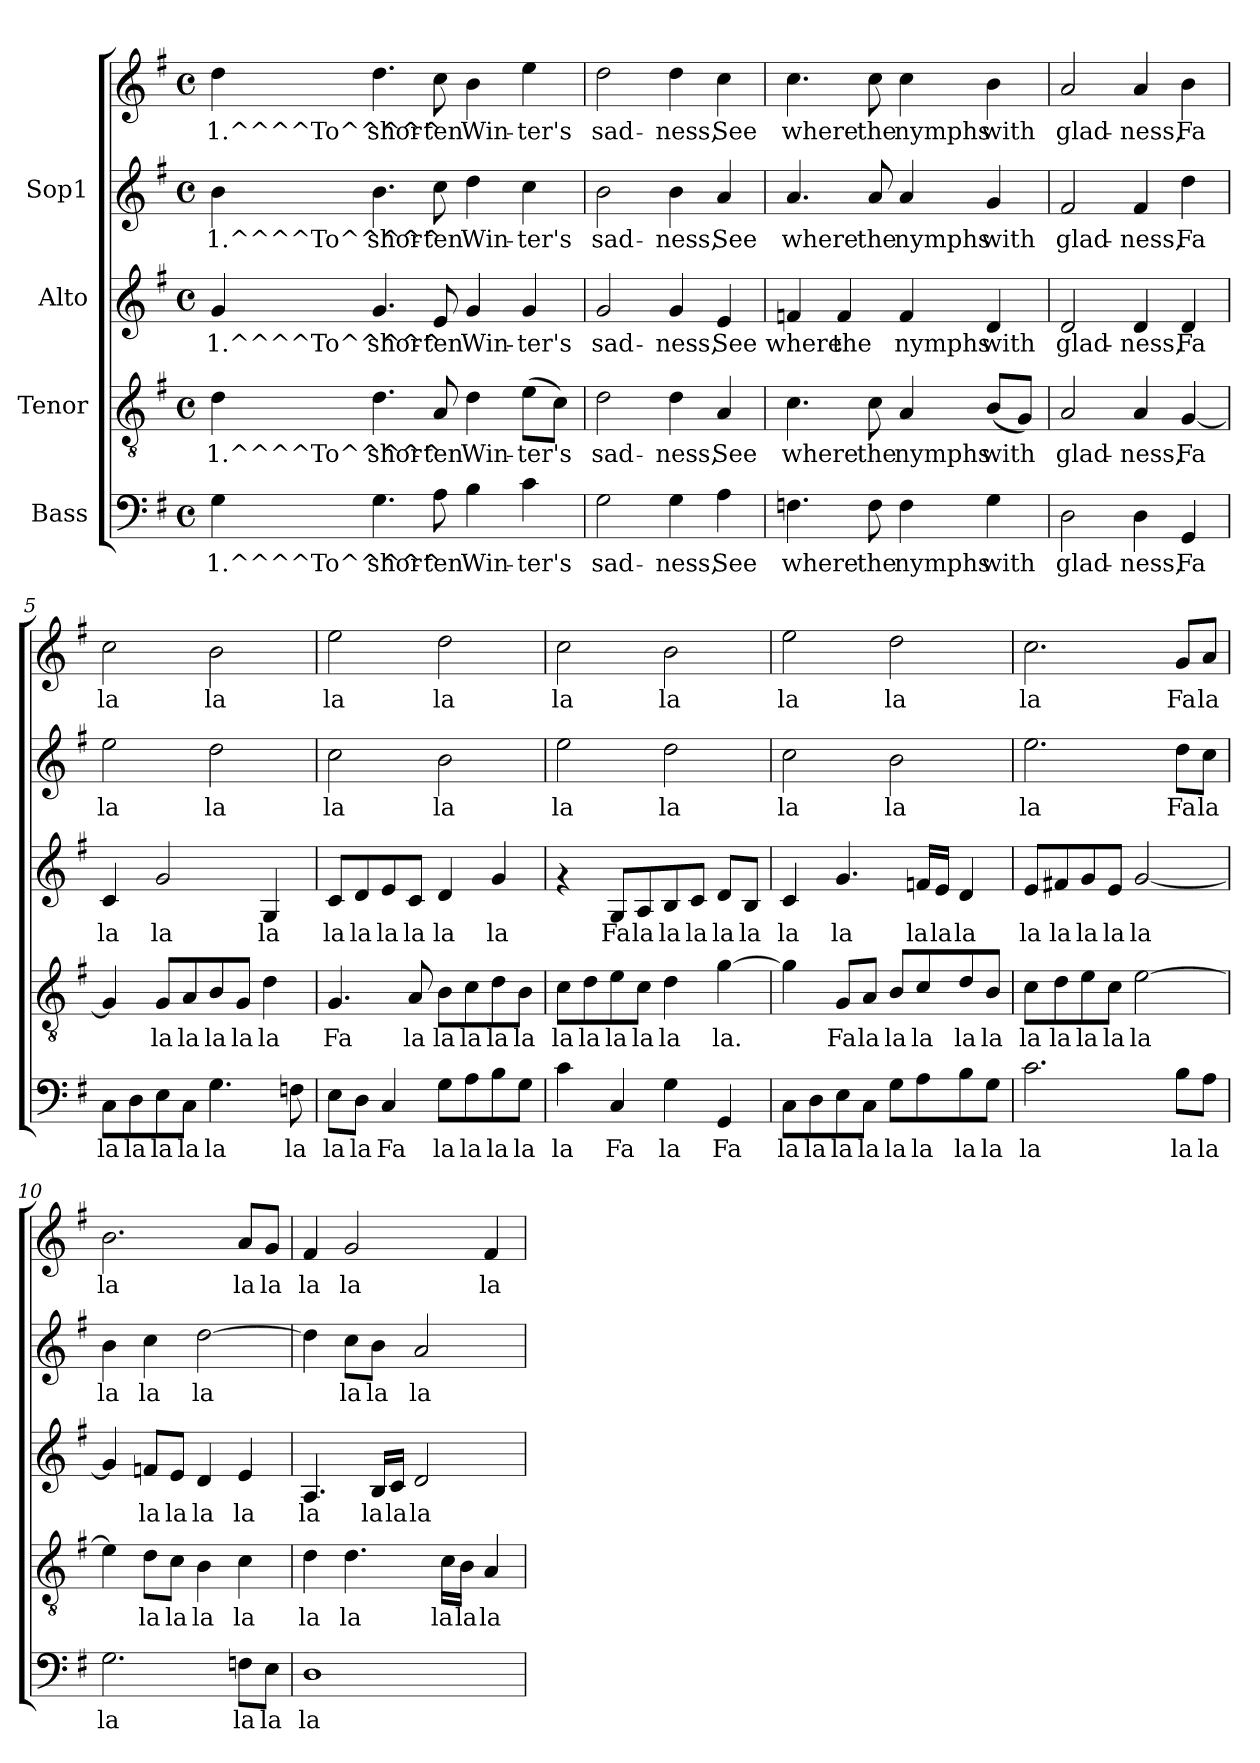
**kern	**text	**kern	**text	**kern	**text	**kern	**text	**kern	**text
*part4	*part4	*part3	*part3	*part2	*part2	*part1	*part1	*part1	*part1
*staff5	*staff5	*staff4	*staff4	*staff3	*staff3	*staff2	*staff2	*staff1	*staff1
*I"Bass	*	*I"Tenor	*	*I"Alto	*	*I"Sop1	*	*	*
!!LO:PB:g=z
*stria5	*	*stria5	*	*stria5	*	*stria5	*	*stria5	*
*clefF4	*	*clefGv2	*	*clefG2	*	*clefG2	*	*clefG2	*
*k[f#]	*	*k[f#]	*	*k[f#]	*	*k[f#]	*	*k[f#]	*
*G:	*	*G:	*	*G:	*	*G:	*	*G:	*
*M4/4	*	*M4/4	*	*M4/4	*	*M4/4	*	*M4/4	*
*met(c)	*	*met(c)	*	*met(c)	*	*met(c)	*	*met(c)	*
*MM160	*	*MM160	*	*MM160	*	*MM160	*	*MM160	*
=1	=1	=1	=1	=1	=1	=1	=1	=1	=1
!	!LO:LY:b:cj	!	!LO:LY:b:cj	!	!LO:LY:b:cj	!	!LO:LY:b:cj	!	!LO:LY:b:cj
4G\	1.^^^^To^^^^^	4d\	1.^^^^To^^^^^	4g/	1.^^^^To^^^^^	4b\	1.^^^^To^^^^^	4dd\	1.^^^^To^^^^^
!	!LO:LY:b:cj	!	!LO:LY:b:cj	!	!LO:LY:b:cj	!	!LO:LY:b:cj	!	!LO:LY:b:cj
4.G\	shor-	4.d\	shor-	4.g/	shor-	4.b\	shor-	4.dd\	shor-
!	!LO:LY:b:cj	!	!LO:LY:b:cj	!	!LO:LY:b:cj	!	!LO:LY:b:cj	!	!LO:LY:b:cj
8A\	-ten	8A/	-ten	8e/	-ten	8cc\	-ten	8cc\	-ten
!	!LO:LY:b:cj	!	!LO:LY:b:cj	!	!LO:LY:b:cj	!	!LO:LY:b:cj	!	!LO:LY:b:cj
4B\	Win-	4d\	Win-	4g/	Win-	4dd\	Win-	4b\	Win-
!	!LO:LY:b:cj	!	!LO:LY:b:cj	!	!LO:LY:b:cj	!	!LO:LY:b:cj	!	!LO:LY:b:cj
4c\	-ter's	(>8e\L	-ter's	4g/	-ter's	4cc\	-ter's	4ee\	-ter's
!	!	!	!LO:LY:b:cj	!	!	!	!	!	!
.	.	8c\J)	.	.	.	.	.	.	.
=2	=2	=2	=2	=2	=2	=2	=2	=2	=2
!	!LO:LY:b:cj	!	!LO:LY:b:cj	!	!LO:LY:b:cj	!	!LO:LY:b:cj	!	!LO:LY:b:cj
2G\	sad-	2d\	sad-	2g/	sad-	2b\	sad-	2dd\	sad-
!	!LO:LY:b:cj	!	!LO:LY:b:cj	!	!LO:LY:b:cj	!	!LO:LY:b:cj	!	!LO:LY:b:cj
4G\	-ness,	4d\	-ness,	4g/	-ness,	4b\	-ness,	4dd\	-ness,
!	!LO:LY:b:cj	!	!LO:LY:b:cj	!	!LO:LY:b:cj	!	!LO:LY:b:cj	!	!LO:LY:b:cj
4A\	See	4A/	See	4e/	See	4a/	See	4cc\	See
=3	=3	=3	=3	=3	=3	=3	=3	=3	=3
!	!LO:LY:b:cj	!	!LO:LY:b:cj	!	!LO:LY:b:cj	!	!LO:LY:b:cj	!	!LO:LY:b:cj
4.Fn\	where	4.c\	where	4fn/	where	4.a/	where	4.cc\	where
!	!	!	!	!	!LO:LY:b:cj	!	!	!	!
.	.	.	.	4f/	the	.	.	.	.
!	!LO:LY:b:cj	!	!LO:LY:b:cj	!	!	!	!LO:LY:b:cj	!	!LO:LY:b:cj
8F\	the	8c\	the	.	.	8a/	the	8cc\	the
!	!LO:LY:b:cj	!	!LO:LY:b:cj	!	!LO:LY:b:cj	!	!LO:LY:b:cj	!	!LO:LY:b:cj
4F\	nymphs	4A/	nymphs	4f/	nymphs	4a/	nymphs	4cc\	nymphs
!	!LO:LY:b:cj	!	!LO:LY:b:cj	!	!LO:LY:b:cj	!	!LO:LY:b:cj	!	!LO:LY:b:cj
4G\	with	(>8B/L	with	4d/	with	4g/	with	4b\	with
!	!	!	!LO:LY:b:cj	!	!	!	!	!	!
.	.	8G/J)	.	.	.	.	.	.	.
!!LO:LB:g=z
=4	=4	=4	=4	=4	=4	=4	=4	=4	=4
!	!LO:LY:b:cj	!	!LO:LY:b:cj	!	!LO:LY:b:cj	!	!LO:LY:b:cj	!	!LO:LY:b:cj
2D\	glad-	2A/	glad-	2d/	glad-	2f#/	glad-	2a/	glad-
!	!LO:LY:b:cj	!	!LO:LY:b:cj	!	!LO:LY:b:cj	!	!LO:LY:b:cj	!	!LO:LY:b:cj
4D\	-ness,	4A/	-ness,	4d/	-ness,	4f#/	-ness,	4a/	-ness,
!	!LO:LY:b:cj	!	!LO:LY:b:cj	!	!LO:LY:b:cj	!	!LO:LY:b:cj	!	!LO:LY:b:cj
4GG/	Fa	[<4G/	Fa	4d/	Fa	4dd\	Fa	4b\	Fa
=5	=5	=5	=5	=5	=5	=5	=5	=5	=5
!	!LO:LY:b:cj	!	!LO:LY:b:cj	!	!LO:LY:b:cj	!	!LO:LY:b:cj	!	!LO:LY:b:cj
8C\L	la	4G/]	.	4c/	la	2ee\	la	2cc\	la
!	!LO:LY:b:cj	!	!	!	!	!	!	!	!
8D\	la	.	.	.	.	.	.	.	.
!	!LO:LY:b:cj	!	!LO:LY:b:cj	!	!LO:LY:b:cj	!	!	!	!
8E\	la	8G/L	la	2g/	la	.	.	.	.
!	!LO:LY:b:cj	!	!LO:LY:b:cj	!	!	!	!	!	!
8C\J	la	8A/	la	.	.	.	.	.	.
!	!LO:LY:b:cj	!	!LO:LY:b:cj	!	!	!	!LO:LY:b:cj	!	!LO:LY:b:cj
4.G\	la	8B/	la	.	.	2dd\	la	2b\	la
!	!	!	!LO:LY:b:cj	!	!	!	!	!	!
.	.	8G/J	la	.	.	.	.	.	.
!	!	!	!LO:LY:b:cj	!	!LO:LY:b:cj	!	!	!	!
.	.	4d\	la	4G/	la	.	.	.	.
!	!LO:LY:b:cj	!	!	!	!	!	!	!	!
8Fn\	la	.	.	.	.	.	.	.	.
=6	=6	=6	=6	=6	=6	=6	=6	=6	=6
!	!LO:LY:b:cj	!	!LO:LY:b:cj	!	!LO:LY:b:cj	!	!LO:LY:b:cj	!	!LO:LY:b:cj
8E\L	la	4.G/	Fa	8c/L	la	2cc\	la	2ee\	la
!	!LO:LY:b:cj	!	!	!	!LO:LY:b:cj	!	!	!	!
8D\J	la	.	.	8d/	la	.	.	.	.
!	!LO:LY:b:cj	!	!	!	!LO:LY:b:cj	!	!	!	!
4C/	Fa	.	.	8e/	la	.	.	.	.
!	!	!	!LO:LY:b:cj	!	!LO:LY:b:cj	!	!	!	!
.	.	8A/	la	8c/J	la	.	.	.	.
!	!LO:LY:b:cj	!	!LO:LY:b:cj	!	!LO:LY:b:cj	!	!LO:LY:b:cj	!	!LO:LY:b:cj
8G\L	la	8B\L	la	4d/	la	2b\	la	2dd\	la
!	!LO:LY:b:cj	!	!LO:LY:b:cj	!	!	!	!	!	!
8A\	la	8c\	la	.	.	.	.	.	.
!	!LO:LY:b:cj	!	!LO:LY:b:cj	!	!LO:LY:b:cj	!	!	!	!
8B\	la	8d\	la	4g/	la	.	.	.	.
!	!LO:LY:b:cj	!	!LO:LY:b:cj	!	!	!	!	!	!
8G\J	la	8B\J	la	.	.	.	.	.	.
=7	=7	=7	=7	=7	=7	=7	=7	=7	=7
!	!LO:LY:b:cj	!	!LO:LY:b:cj	!	!	!	!LO:LY:b:cj	!	!LO:LY:b:cj
4c\	la	8c\L	la	4rf	.	2ee\	la	2cc\	la
!	!	!	!LO:LY:b:cj	!	!	!	!	!	!
.	.	8d\	la	.	.	.	.	.	.
!	!LO:LY:b:cj	!	!LO:LY:b:cj	!	!LO:LY:b:cj	!	!	!	!
4C/	Fa	8e\	la	8G/L	Fa	.	.	.	.
!	!	!	!LO:LY:b:cj	!	!LO:LY:b:cj	!	!	!	!
.	.	8c\J	la	8A/	la	.	.	.	.
!	!LO:LY:b:cj	!	!LO:LY:b:cj	!	!LO:LY:b:cj	!	!LO:LY:b:cj	!	!LO:LY:b:cj
4G\	la	4d\	la	8B/	la	2dd\	la	2b\	la
!	!	!	!	!	!LO:LY:b:cj	!	!	!	!
.	.	.	.	8c/J	la	.	.	.	.
!	!LO:LY:b:cj	!	!LO:LY:b:cj	!	!LO:LY:b:cj	!	!	!	!
4GG/	Fa	[>4g\	la.	8d/L	la	.	.	.	.
!	!	!	!	!	!LO:LY:b:cj	!	!	!	!
.	.	.	.	8B/J	la	.	.	.	.
!!LO:PB:g=z
=8	=8	=8	=8	=8	=8	=8	=8	=8	=8
!	!LO:LY:b:cj	!	!LO:LY:b:cj	!	!LO:LY:b:cj	!	!LO:LY:b:cj	!	!LO:LY:b:cj
8C\L	la	4g\]	.	4c/	la	2cc\	la	2ee\	la
!	!LO:LY:b:cj	!	!	!	!	!	!	!	!
8D\	la	.	.	.	.	.	.	.	.
!	!LO:LY:b:cj	!	!LO:LY:b:cj	!	!LO:LY:b:cj	!	!	!	!
8E\	la	8G/L	Fa	4.g/	la	.	.	.	.
!	!LO:LY:b:cj	!	!LO:LY:b:cj	!	!	!	!	!	!
8C\J	la	8A/J	la	.	.	.	.	.	.
!	!LO:LY:b:cj	!	!LO:LY:b:cj	!	!	!	!LO:LY:b:cj	!	!LO:LY:b:cj
8G\L	la	8B/L	la	.	.	2b\	la	2dd\	la
!	!LO:LY:b:cj	!	!LO:LY:b:cj	!	!LO:LY:b:cj	!	!	!	!
8A\	la	8c/	la	16fn/L	la	.	.	.	.
!	!	!	!	!	!LO:LY:b:cj	!	!	!	!
.	.	.	.	16e/J	la	.	.	.	.
!	!LO:LY:b:cj	!	!LO:LY:b:cj	!	!LO:LY:b:cj	!	!	!	!
8B\	la	8d/	la	4d/	la	.	.	.	.
!	!LO:LY:b:cj	!	!LO:LY:b:cj	!	!	!	!	!	!
8G\J	la	8B/J	la	.	.	.	.	.	.
=9	=9	=9	=9	=9	=9	=9	=9	=9	=9
!	!LO:LY:b:cj	!	!LO:LY:b:cj	!	!LO:LY:b:cj	!	!LO:LY:b:cj	!	!LO:LY:b:cj
2.c\	la	8c\L	la	8e/L	la	2.ee\	la	2.cc\	la
!	!	!	!LO:LY:b:cj	!	!LO:LY:b:cj	!	!	!	!
.	.	8d\	la	8f#X/	la	.	.	.	.
!	!	!	!LO:LY:b:cj	!	!LO:LY:b:cj	!	!	!	!
.	.	8e\	la	8g/	la	.	.	.	.
!	!	!	!LO:LY:b:cj	!	!LO:LY:b:cj	!	!	!	!
.	.	8c\J	la	8e/J	la	.	.	.	.
!	!	!	!LO:LY:b:cj	!	!LO:LY:b:cj	!	!	!	!
.	.	[>2e\	la	[<2g/	la	.	.	.	.
!	!LO:LY:b:cj	!	!	!	!	!	!LO:LY:b:cj	!	!LO:LY:b:cj
8B\L	la	.	.	.	.	8dd\L	Fa	8g/L	Fa
!	!LO:LY:b:cj	!	!	!	!	!	!LO:LY:b:cj	!	!LO:LY:b:cj
8A\J	la	.	.	.	.	8cc\J	la	8a/J	la
=10	=10	=10	=10	=10	=10	=10	=10	=10	=10
!	!LO:LY:b:cj	!	!LO:LY:b:cj	!	!LO:LY:b:cj	!	!LO:LY:b:cj	!	!LO:LY:b:cj
2.G\	la	4e\]	.	4g/]	.	4b\	la	2.b\	la
!	!	!	!LO:LY:b:cj	!	!LO:LY:b:cj	!	!LO:LY:b:cj	!	!
.	.	8d\L	la	8fn/L	la	4cc\	la	.	.
!	!	!	!LO:LY:b:cj	!	!LO:LY:b:cj	!	!	!	!
.	.	8c\J	la	8e/J	la	.	.	.	.
!	!	!	!LO:LY:b:cj	!	!LO:LY:b:cj	!	!LO:LY:b:cj	!	!
.	.	4B\	la	4d/	la	[>2dd\	la	.	.
!	!LO:LY:b:cj	!	!LO:LY:b:cj	!	!LO:LY:b:cj	!	!	!	!LO:LY:b:cj
8Fn\L	la	4c\	la	4e/	la	.	.	8a/L	la
!	!LO:LY:b:cj	!	!	!	!	!	!	!	!LO:LY:b:cj
8E\J	la	.	.	.	.	.	.	8g/J	la
!!LO:LB:g=z
=11	=11	=11	=11	=11	=11	=11	=11	=11	=11
!	!LO:LY:b:cj	!	!LO:LY:b:cj	!	!LO:LY:b:cj	!	!LO:LY:b:cj	!	!LO:LY:b:cj
1D	la	4d\	la	4.A/	la	4dd\]	.	4f#/	la
!	!	!	!LO:LY:b:cj	!	!	!	!LO:LY:b:cj	!	!LO:LY:b:cj
.	.	4.d\	la	.	.	8cc\L	la	2g/	la
!	!	!	!	!	!LO:LY:b:cj	!	!LO:LY:b:cj	!	!
.	.	.	.	16B/L	la	8b\J	la	.	.
!	!	!	!	!	!LO:LY:b:cj	!	!	!	!
.	.	.	.	16c/J	la	.	.	.	.
!	!	!	!	!	!LO:LY:b:cj	!	!LO:LY:b:cj	!	!
.	.	.	.	2d/	la	2a/	la	.	.
!	!	!	!LO:LY:b:cj	!	!	!	!	!	!
.	.	16c\L	la	.	.	.	.	.	.
!	!	!	!LO:LY:b:cj	!	!	!	!	!	!
.	.	16B\J	la	.	.	.	.	.	.
!	!	!	!LO:LY:b:cj	!	!	!	!	!	!LO:LY:b:cj
.	.	4A/	la	.	.	.	.	4f#/	la
=	=	=	=	=	=	=	=	=	=
*-	*-	*-	*-	*-	*-	*-	*-	*-	*-
